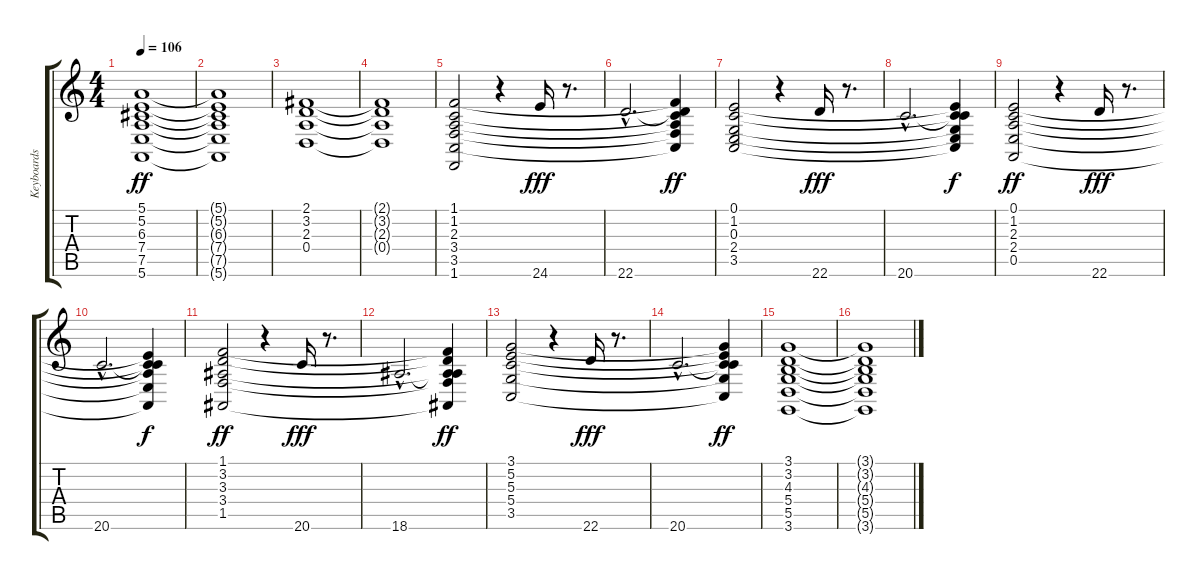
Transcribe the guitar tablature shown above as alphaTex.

\track ("Keyboards" "Keyboards") {instrument churchorgan}
\staff {score tabs}
\tuning (E4 B3 G3 D3 A2 E2) {hide}
\ts (4 4)
\tempo 106
\clef g2
\ks c
(5.1 5.2 6.3 7.4 7.5 5.6).1{dy ff} |
(5.1{t} 5.2{t} 6.3{t} 7.4{t} 7.5{t} 5.6{t}).1 |
(2.1 3.2 2.3 0.4).1 |
(2.1{t} 3.2{t} 2.3{t} 0.4{t}).1 |
(1.1 1.2 2.3 3.4 3.5 1.6).2 r.4 24.6.16{dy fff} r.8{d} |
22.6{hac}.2{d} (1.1{t} 1.2{t} 2.3{t} 3.4{t} 3.5{t} 22.6{t}).4{dy ff} |
(0.1 1.2 0.3 2.4 3.5).2 r.4 22.6.16{dy fff} r.8{d} |
20.6{hac}.2{d} (0.1{t} 1.2{t} 0.3{t} 2.4{t} 3.5{t} 20.6{t}).4{dy f} |
(0.1 1.2 2.3 2.4 0.5).2{dy ff} r.4 22.6.16{dy fff} r.8{d} |
20.6{hac}.2{d} (0.1{t} 1.2{t} 2.3{t} 2.4{t} 0.5{t} 20.6{t}).4{dy f} |
(1.1 3.2 3.3 3.4 1.5).2{dy ff} r.4 20.6.16{dy fff} r.8{d} |
18.6{hac}.2{d volume 4} (1.1{t} 3.2{t} 3.3{t} 3.4{t} 1.5{t} 18.6{t}).4{dy ff} |
(3.1 5.2 5.3 5.4 3.5).2 r.4 22.6.16{dy fff} r.8{d} |
20.6{hac}.2{d volume 0} (3.1{t} 5.2{t} 5.3{t} 5.4{t} 3.5{t} 20.6{t}).4{dy ff} |
(3.1 3.2 4.3 5.4 5.5 3.6).1 |
(3.1{t} 3.2{t} 4.3{t} 5.4{t} 5.5{t} 3.6{t}).1
